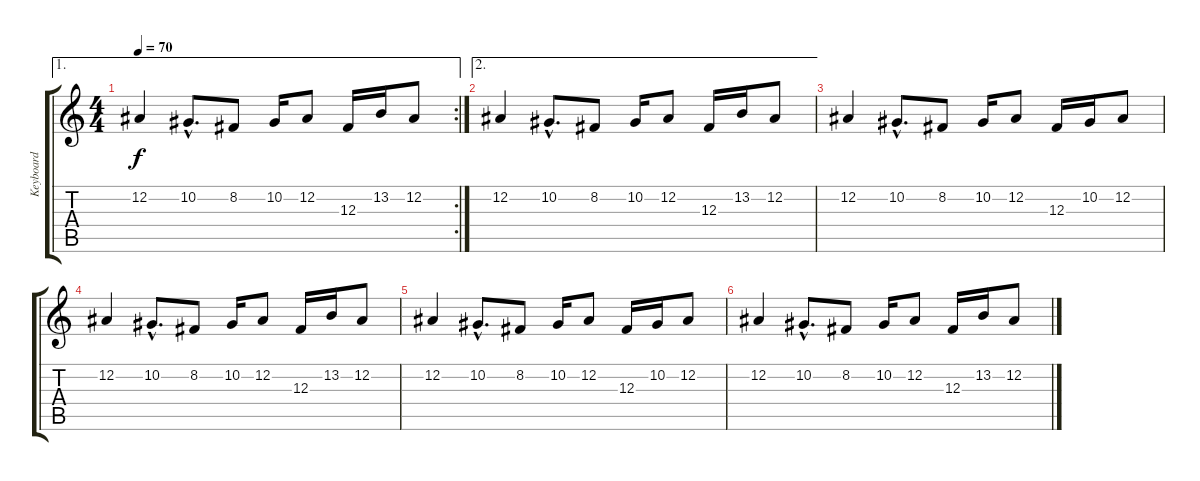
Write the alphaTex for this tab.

\track ("Keyboard" "Keyboard") {instrument lead2sawtooth}
\staff {score tabs}
\tuning (Eb4 Bb3 Gb3 Db3 Ab2 Eb2) {hide}
\ae 1
\rc 2
\ts (4 4)
\tempo 70
\clef g2
\ks c
12.2.4{dy f} 10.2{hac}.8{d} 8.2.8 10.2.16 12.2.8 12.3.16 13.2.16 12.2.8 |
\ae 2
12.2.4 10.2{hac}.8{d} 8.2.8 10.2.16 12.2.8 12.3.16 13.2.16 12.2.8 |
12.2.4{volume 0} 10.2{hac}.8{d} 8.2.8 10.2.16 12.2.8 12.3.16 10.2.16 12.2.8 |
12.2.4 10.2{hac}.8{d} 8.2.8 10.2.16 12.2.8 12.3.16 13.2.16 12.2.8 |
12.2.4 10.2{hac}.8{d} 8.2.8 10.2.16 12.2.8 12.3.16 10.2.16 12.2.8 |
12.2.4 10.2{hac}.8{d} 8.2.8 10.2.16 12.2.8 12.3.16 13.2.16 12.2.8
